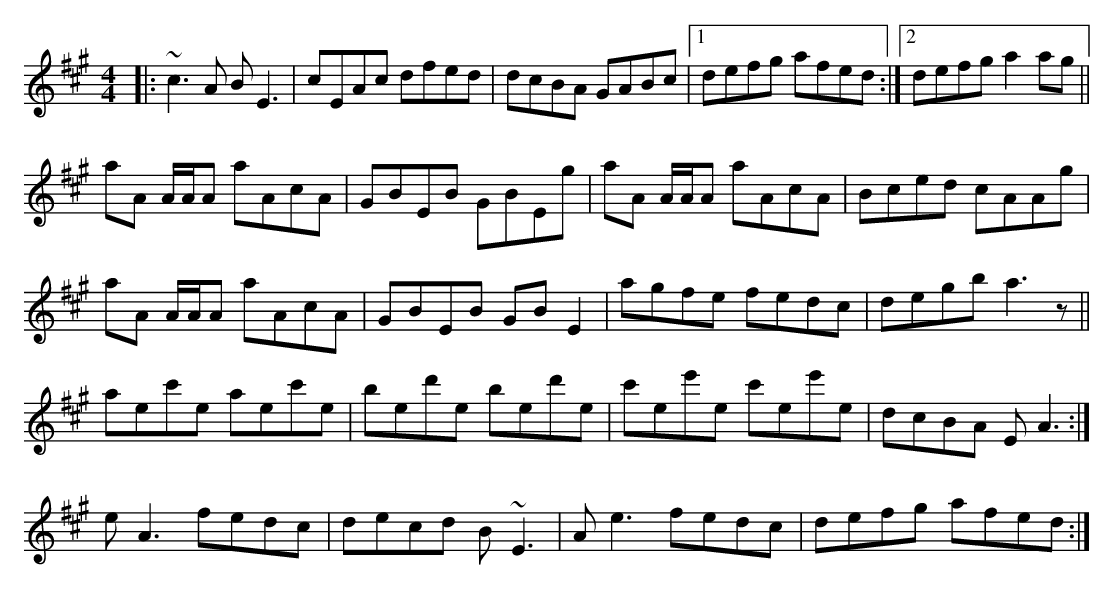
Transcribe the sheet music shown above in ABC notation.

X:1
M:4/4
K:A
|:~c3A BE3|cEAc dfed|dcBA GABc|1 defg afed:|2 defg a2ag||
aA A/A/A aAcA|GBEB GBEg|aA A/A/A aAcA|Bced cAAg|
aA A/A/A aAcA|GBEB GBE2|agfe fedc|degb a3z||
aec'e aec'e|bed'e bed'e|c'ee'e c'ee'e|dcBA EA3:|
eA3 fedc|decd B~E3|Ae3 fedc|defg afed:|
